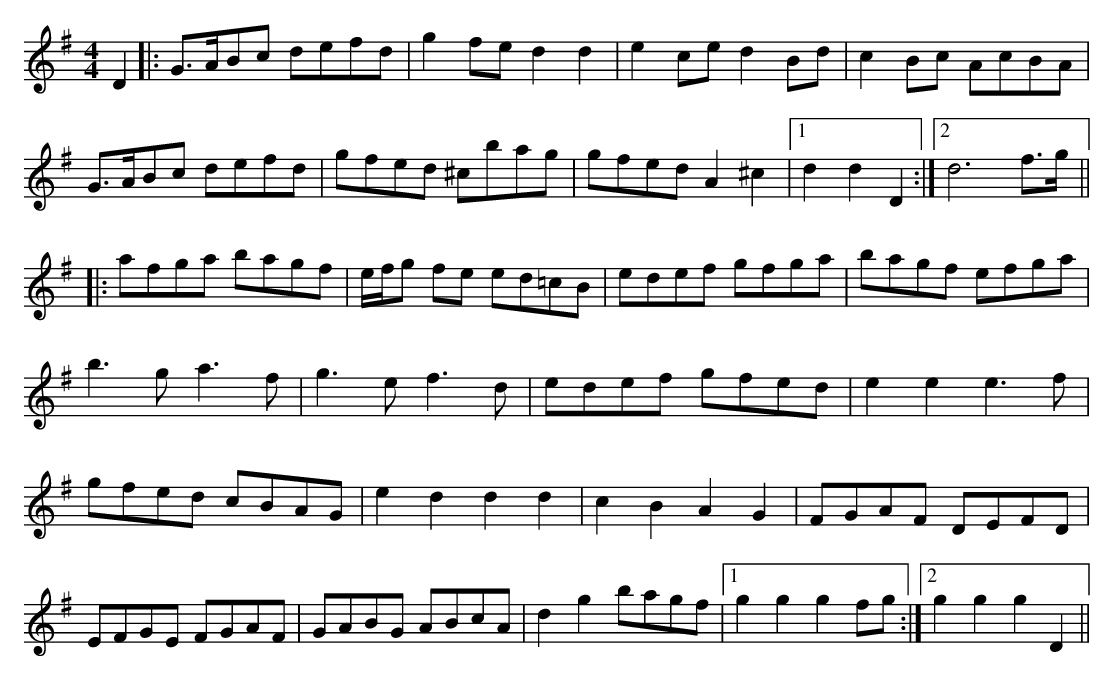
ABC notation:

X:1
M:4/4
K:G
D2|:G>ABc defd|g2 fe d2 d2|e2 ce d2 Bd|c2 Bc AcBA|
G>ABc defd|gfed ^cbag|gfed A2^c2|1 d2 d2 D2:|2 d6 f>g||
|:afga bagf|e/f/g fe ed=cB|edef gfga|bagf efga|
b3g a3f|g3e f3d|edef gfed|e2 e2 e3f|
gfed cBAG|e2 d2 d2 d2|c2 B2 A2 G2|FGAF DEFD|
EFGE FGAF|GABG ABcA|d2 g2 bagf|1 g2 g2 g2 fg:|2 g2 g2 g2 D2||
